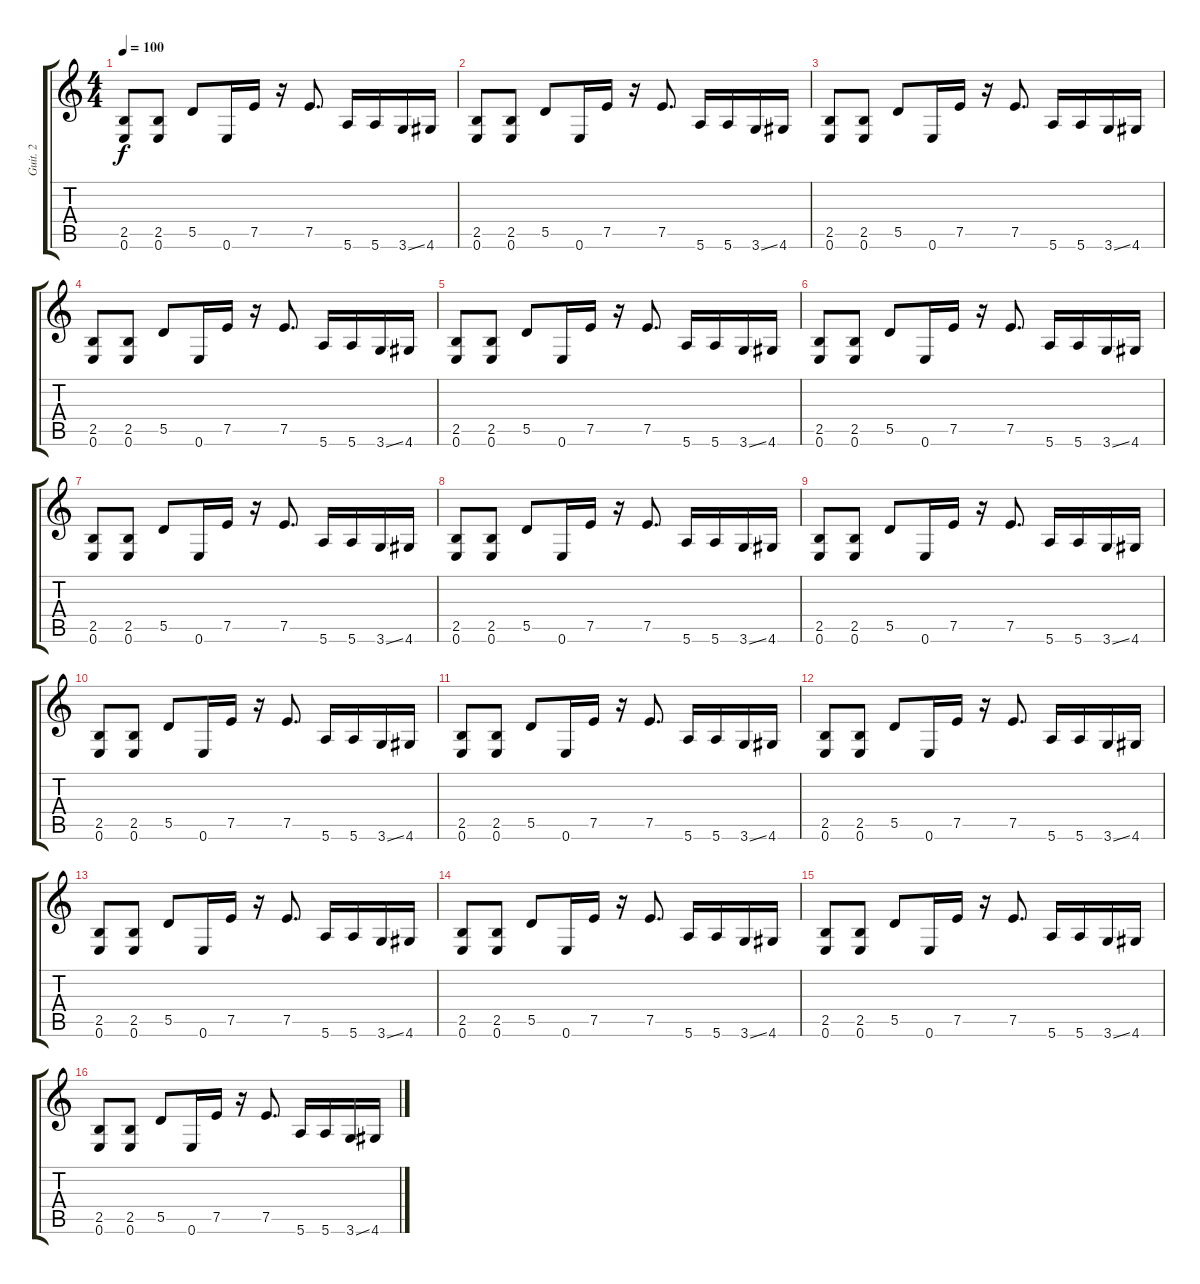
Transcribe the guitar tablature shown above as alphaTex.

\track ("Guit. 2" "Guit. 2") {instrument overdrivenguitar}
\staff {score tabs}
\tuning (E4 B3 G3 D3 A2 E2) {hide}
\ts (4 4)
\tempo 100
\clef g2
\ks c
(2.5 0.6).8{dy f} (2.5 0.6).8 5.5.8 0.6.16 7.5.16 r.16 7.5.8{d} 5.6.16 5.6.16 3.6{ss}.16 4.6.16 |
(2.5 0.6).8 (2.5 0.6).8 5.5.8 0.6.16 7.5.16 r.16 7.5.8{d} 5.6.16 5.6.16 3.6{ss}.16 4.6.16 |
(2.5 0.6).8 (2.5 0.6).8 5.5.8 0.6.16 7.5.16 r.16 7.5.8{d} 5.6.16 5.6.16 3.6{ss}.16 4.6.16 |
(2.5 0.6).8 (2.5 0.6).8 5.5.8 0.6.16 7.5.16 r.16 7.5.8{d} 5.6.16 5.6.16 3.6{ss}.16 4.6.16 |
(2.5 0.6).8 (2.5 0.6).8 5.5.8 0.6.16 7.5.16 r.16 7.5.8{d} 5.6.16 5.6.16 3.6{ss}.16 4.6.16 |
(2.5 0.6).8 (2.5 0.6).8 5.5.8 0.6.16 7.5.16 r.16 7.5.8{d} 5.6.16 5.6.16 3.6{ss}.16 4.6.16 |
(2.5 0.6).8 (2.5 0.6).8 5.5.8 0.6.16 7.5.16 r.16 7.5.8{d} 5.6.16 5.6.16 3.6{ss}.16 4.6.16 |
(2.5 0.6).8 (2.5 0.6).8 5.5.8 0.6.16 7.5.16 r.16 7.5.8{d} 5.6.16 5.6.16 3.6{ss}.16 4.6.16 |
(2.5 0.6).8 (2.5 0.6).8 5.5.8 0.6.16 7.5.16 r.16 7.5.8{d} 5.6.16 5.6.16 3.6{ss}.16 4.6.16 |
(2.5 0.6).8 (2.5 0.6).8 5.5.8 0.6.16 7.5.16 r.16 7.5.8{d} 5.6.16 5.6.16 3.6{ss}.16 4.6.16 |
(2.5 0.6).8 (2.5 0.6).8 5.5.8 0.6.16 7.5.16 r.16 7.5.8{d} 5.6.16 5.6.16 3.6{ss}.16 4.6.16 |
(2.5 0.6).8 (2.5 0.6).8 5.5.8 0.6.16 7.5.16 r.16 7.5.8{d} 5.6.16 5.6.16 3.6{ss}.16 4.6.16 |
(2.5 0.6).8 (2.5 0.6).8 5.5.8 0.6.16 7.5.16 r.16 7.5.8{d} 5.6.16 5.6.16 3.6{ss}.16 4.6.16 |
(2.5 0.6).8 (2.5 0.6).8 5.5.8 0.6.16 7.5.16 r.16 7.5.8{d} 5.6.16 5.6.16 3.6{ss}.16 4.6.16 |
(2.5 0.6).8 (2.5 0.6).8 5.5.8 0.6.16 7.5.16 r.16 7.5.8{d} 5.6.16 5.6.16 3.6{ss}.16 4.6.16 |
(2.5 0.6).8 (2.5 0.6).8 5.5.8 0.6.16 7.5.16 r.16 7.5.8{d} 5.6.16 5.6.16 3.6{ss}.16 4.6.16
